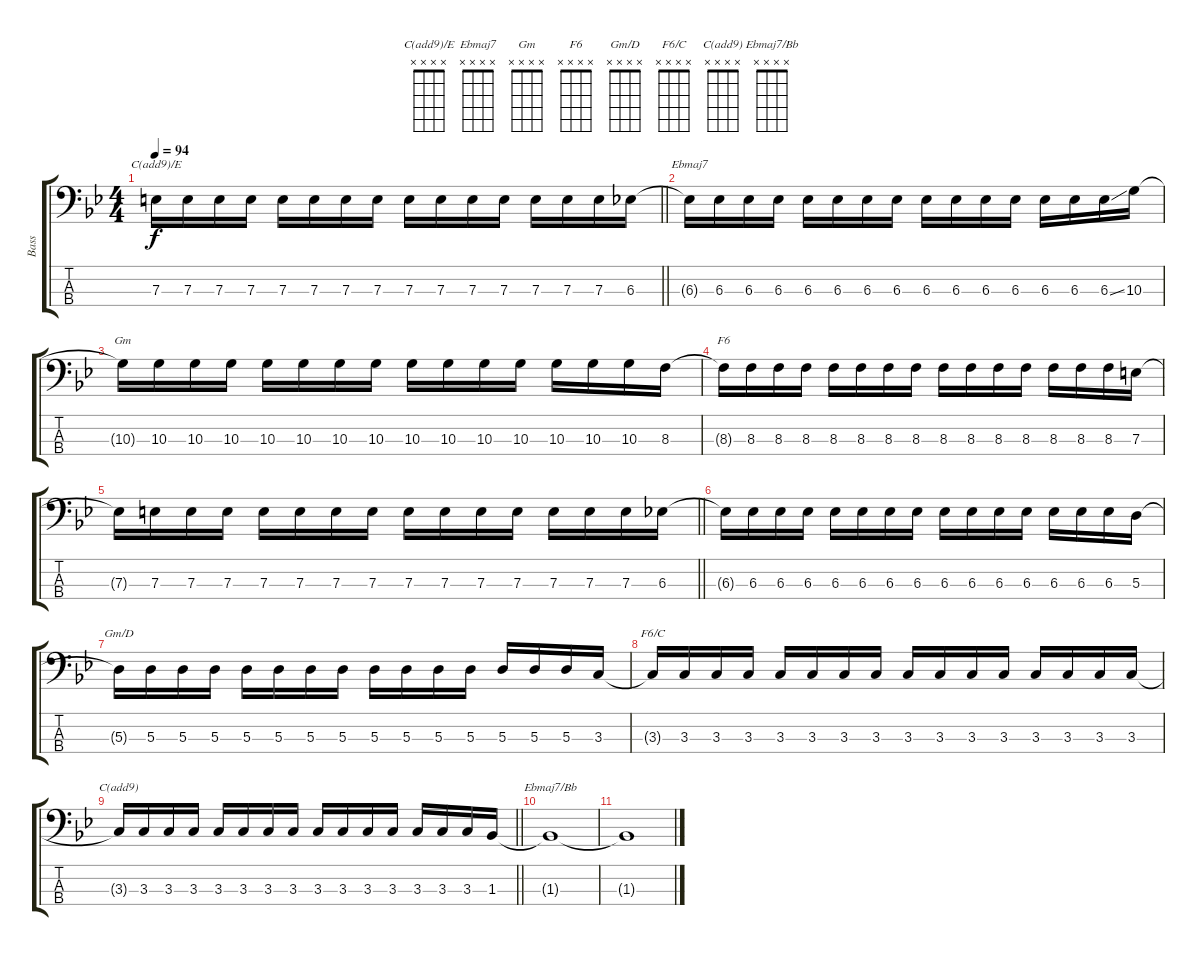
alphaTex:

\track ("Bass" "Bass") {instrument electricbasspick}
\staff {score tabs}
\tuning (G2 D2 A1 E1) {hide}
\chord ("C(add9)/E" x x x x)
\chord ("Ebmaj7" x x x x)
\chord ("Gm" x x x x)
\chord ("F6" x x x x)
\chord ("Gm/D" x x x x)
\chord ("F6/C" x x x x)
\chord ("C(add9)" x x x x)
\chord ("Ebmaj7/Bb" x x x x)
\ts (4 4)
\tempo 94
\clef f4
\barLineRight lightlight
\ks gminor
7.3{t}.16{ch "C(add9)/E" dy f} 7.3.16 7.3.16 7.3.16 7.3.16 7.3.16 7.3.16 7.3.16 7.3.16 7.3.16 7.3.16 7.3.16 7.3.16 7.3.16 7.3.16 6.3.16 |
6.3{t}.16{ch "Ebmaj7"} 6.3.16 6.3.16 6.3.16 6.3.16 6.3.16 6.3.16 6.3.16 6.3.16 6.3.16 6.3.16 6.3.16 6.3.16 6.3.16 6.3{ss}.16 10.3.16 |
10.3{t}.16{ch "Gm"} 10.3.16 10.3.16 10.3.16 10.3.16 10.3.16 10.3.16 10.3.16 10.3.16 10.3.16 10.3.16 10.3.16 10.3.16 10.3.16 10.3.16 8.3.16 |
8.3{t}.16{ch "F6"} 8.3.16 8.3.16 8.3.16 8.3.16 8.3.16 8.3.16 8.3.16 8.3.16 8.3.16 8.3.16 8.3.16 8.3.16 8.3.16 8.3.16 7.3.16 |
\barLineRight lightlight
7.3{t}.16 7.3.16 7.3.16 7.3.16 7.3.16 7.3.16 7.3.16 7.3.16 7.3.16 7.3.16 7.3.16 7.3.16 7.3.16 7.3.16 7.3.16 6.3.16 |
6.3{t}.16 6.3.16 6.3.16 6.3.16 6.3.16 6.3.16 6.3.16 6.3.16 6.3.16 6.3.16 6.3.16 6.3.16 6.3.16 6.3.16 6.3.16 5.3.16 |
5.3{t}.16{ch "Gm/D"} 5.3.16 5.3.16 5.3.16 5.3.16 5.3.16 5.3.16 5.3.16 5.3.16 5.3.16 5.3.16 5.3.16 5.3.16 5.3.16 5.3.16 3.3.16 |
3.3{t}.16{ch "F6/C"} 3.3.16 3.3.16 3.3.16 3.3.16 3.3.16 3.3.16 3.3.16 3.3.16 3.3.16 3.3.16 3.3.16 3.3.16 3.3.16 3.3.16 3.3.16 |
\barLineRight lightlight
3.3{t}.16{ch "C(add9)"} 3.3.16 3.3.16 3.3.16 3.3.16 3.3.16 3.3.16 3.3.16 3.3.16 3.3.16 3.3.16 3.3.16 3.3.16 3.3.16 3.3.16 1.3.16 |
1.3{t}.1{ch "Ebmaj7/Bb"} |
1.3{t}.1{volume 0}
